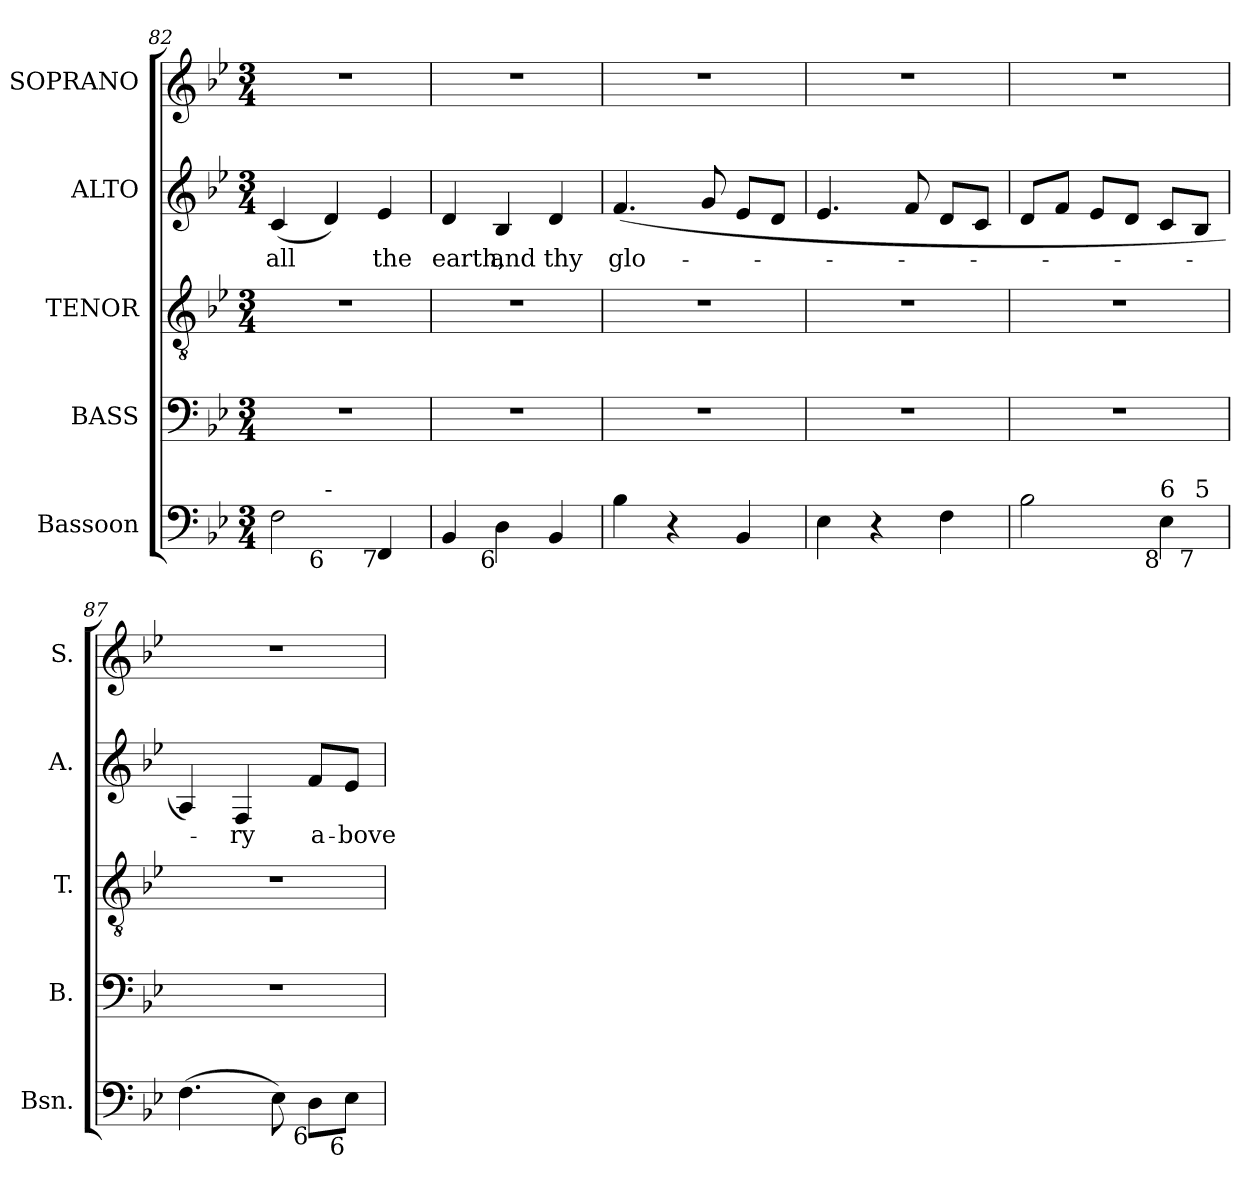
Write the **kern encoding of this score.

**kern	**kern	**kern	**kern	**text	**kern
*part5	*part4	*part3	*part2	*part2	*part1
*staff5	*staff4	*staff3	*staff2	*staff2	*staff1
*I"Bassoon	*I"BASS	*I"TENOR	*I"ALTO	*	*I"SOPRANO
*I'Bsn.	*I'B.	*I'T.	*I'A.	*	*I'S.
!!LO:LB:g=z
*clefF4	*clefF4	*clefGv2	*clefG2	*	*clefG2
*	*	*ITrd7c12	*	*	*
*k[b-e-]	*k[b-e-]	*k[b-e-]	*k[b-e-]	*	*k[b-e-]
*B-:	*B-:	*B-:	*B-:	*	*B-:
*M3/4	*M3/4	*M3/4	*M3/4	*	*M3/4
=82	=82	=82	=82	=82	=82
!	!LO:N:vis=1	!LO:N:vis=1	!	!	!
!LO:TX:b:t=Emendations&colon; Original order of staves is 2d. - 1st. - [Instrumental bass] in the introductory symphony, and	!	!	!	!	!
!LO:TX:t=Tenor - [Alto] - Treble - [Bass] - [Instrumental bass] in the remainder of the piece. The intermediate symphonies are	!	!	!	!	!
!LO:TX:t=printed in the source with the 2nd part given on the tenor stave&colon; this has been given on the Alto stave in the present	!	!	!	!	!
!LO:TX:t=edition, and is given at the same octave here as in the source (it has not been transposed by an octave in	!	!	!	!	!
!LO:TX:t=transcription).	!	!	!	!	!
!LO:TX:t=The alto part is notated in the treble clef at the upper octave in the source.	!	!	!	!	!
!LO:TX:b:rj:t=5	!	!	!	!	!
!LO:TX:t=4	!	!	!	!	!
!	!	!	!	!LO:LY:b:color=#000000	!LO:N:vis=1
*^	*	*	*	*	*
2Fi\	4ryy	2.r	2.r	(4ci/	all	2.r
!	!LO:TX:b:rj:t=6	!	!	!	!	!
!	!LO:TX:t=-	!	!	!	!	!
.	2ryy	.	.	4di/)	.	.
!LO:TX:b:rj:t=7	!	!	!	!	!	!
!	!	!	!	!	!LO:LY:b:color=#000000	!
4FFi/	.	.	.	4e-i/	the	.
=83	=83	=83	=83	=83	=83	=83
!	!	!LO:N:vis=1	!LO:N:vis=1	!	!	!
*v	*v	*	*	*	*	*
*^	*	*	*	*	*
!	!	!	!	!	!LO:LY:b:color=#000000	!LO:N:vis=1
*v	*v	*	*	*	*	*
4BB-i/	2.r	2.r	4di/	earth,	2.r
!LO:TX:b:rj:t=6	!	!	!	!	!
!	!	!	!	!LO:LY:b:color=#000000	!
4Di\	.	.	4B-i/	and	.
!	!	!	!	!LO:LY:b:color=#000000	!
4BB-i/	.	.	4di/	thy	.
=84	=84	=84	=84	=84	=84
!	!LO:N:vis=1	!LO:N:vis=1	!	!	!
!	!	!	!	!LO:LY:b:color=#000000	!LO:N:vis=1
4B-i\	2.r	2.r	(4.fi/	glo-	2.r
4r	.	.	.	.	.
.	.	.	8gi/	.	.
4BB-i/	.	.	8e-i/L	.	.
.	.	.	8di/J	.	.
=85	=85	=85	=85	=85	=85
!	!LO:N:vis=1	!LO:N:vis=1	!	!	!LO:N:vis=1
4E-i\	2.r	2.r	4.e-i/	.	2.r
4r	.	.	.	.	.
.	.	.	8fi/	.	.
4Fi\	.	.	8di/L	.	.
.	.	.	8ci/J	.	.
=86	=86	=86	=86	=86	=86
!	!LO:N:vis=1	!LO:N:vis=1	!	!	!LO:N:vis=1
*^	*	*	*	*	*
2B-i\	2ryy	2.r	2.r	8di/L	.	2.r
.	.	.	.	8fi/J	.	.
.	.	.	.	8e-i/L	.	.
.	.	.	.	8di/J	.	.
!LO:TX:b:rj:t=8	!	!	!	!	!	!
!LO:TX:t=6	!	!	!	!	!	!
4E-i\	8ryy	.	.	8ci/L	.	.
!	!LO:TX:b:rj:t=7	!	!	!	!	!
!	!LO:TX:t=5	!	!	!	!	!
.	8ryy	.	.	8B-i/J	.	.
=87	=87	=87	=87	=87	=87	=87
!	!	!LO:N:vis=1	!LO:N:vis=1	!	!	!LO:N:vis=1
*v	*v	*	*	*	*	*
(4.Fi\	2.r	2.r	4Ai/)	.	2.r
!	!	!	!	!LO:LY:b:color=#000000	!
.	.	.	4Fi/	-ry	.
8E-i\)	.	.	.	.	.
!LO:TX:b:rj:t=6	!	!	!	!	!
!	!	!	!	!LO:LY:b:color=#000000	!
8Di\L	.	.	8fi/L	a-	.
!LO:TX:b:rj:t=6	!	!	!	!	!
!	!	!	!	!LO:LY:b:color=#000000	!
8E-i\J	.	.	8e-i/J	-bove	.
=	=	=	=	=	=
*-	*-	*-	*-	*-	*-
